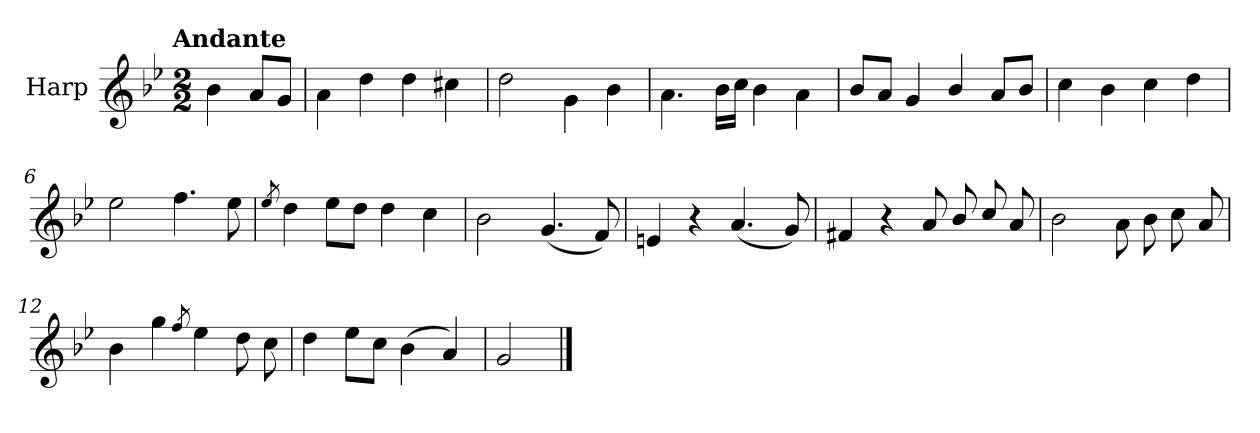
**kern
*part1
*staff1
*I"Harp
*I'Hrp.
*clefG2
*k[b-e-]
!!LO:TX:omd:t=Andante
*M2/2
*MM92
=
4b-\
8a/L
8g/J
=1
4a\
4dd\
4dd\
4cc#X\
=2
2dd\
4g\
4b-\
=3
4.a\
16b-\LL
16cc\JJ
4b-\
4a\
=4
8b-/L
8a/J
4g/
4b-/
8a/L
8b-/J
=5
4cc\
4b-\
4cc\
4dd\
=6
2ee-\
4.ff\
8ee-\
!!LO:LB:g=z
=7
8qee-/
4dd\
8ee-\L
8dd\J
4dd\
4cc\
=8
2b-\
(<4.g/
8f/)
=9
4en/
4r
(<4.a/
8g/)
=10
4f#X/
4r
8a/
8b-/
8cc/
8a/
=11
2b-\
8a\
8b-\
8cc\
8a/
=12
4b-\
4gg\
8qff/
4ee-\
8dd\
8cc\
!!LO:LB:g=z
=13
4dd\
8ee-\L
8cc\J
(>4b-\
4a/)
=14
2g/
==
*-
